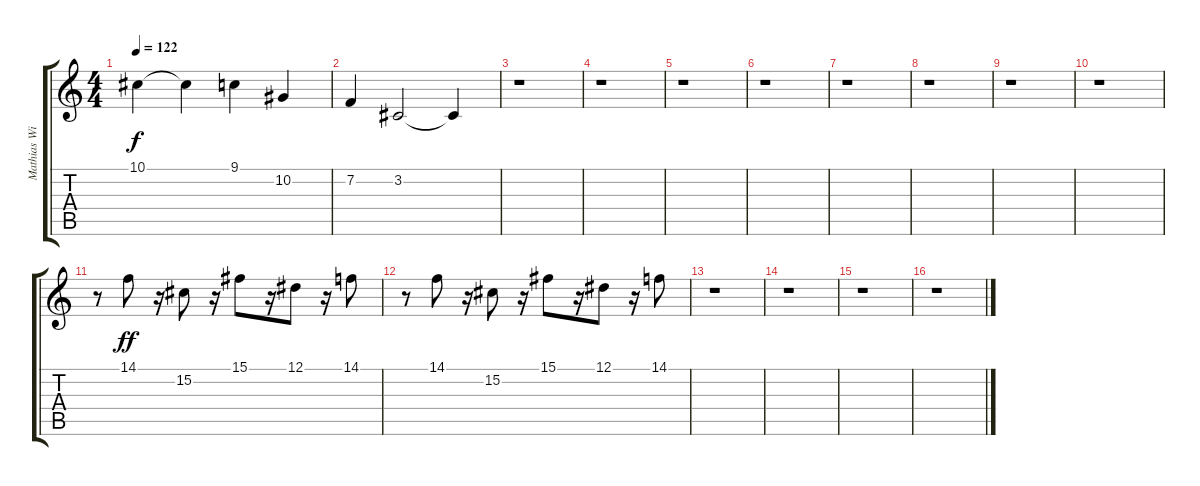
\track ("Mathias Wiesner" "Mathias Wi") {instrument tuba}
\staff {score tabs}
\tuning (Eb4 Bb3 Gb3 Db3 Ab2 Eb2) {hide}
\ts (4 4)
\tempo 122
\clef g2
\ks c
10.1.4{dy f} 10.1{t}.4 9.1.4 10.2.4 |
7.2.4 3.2.2 3.2{t}.4 |
r.1 |
r.1 |
r.1 |
r.1 |
r.1 |
r.1 |
r.1 |
r.1 |
r.8 14.1.8{dy ff} r.16 15.2.8 r.16 15.1.8 r.16 12.1.8 r.16 14.1.8 |
r.8 14.1.8 r.16 15.2.8 r.16 15.1.8 r.16 12.1.8 r.16 14.1.8 |
r.1 |
r.1 |
r.1 |
r.1
